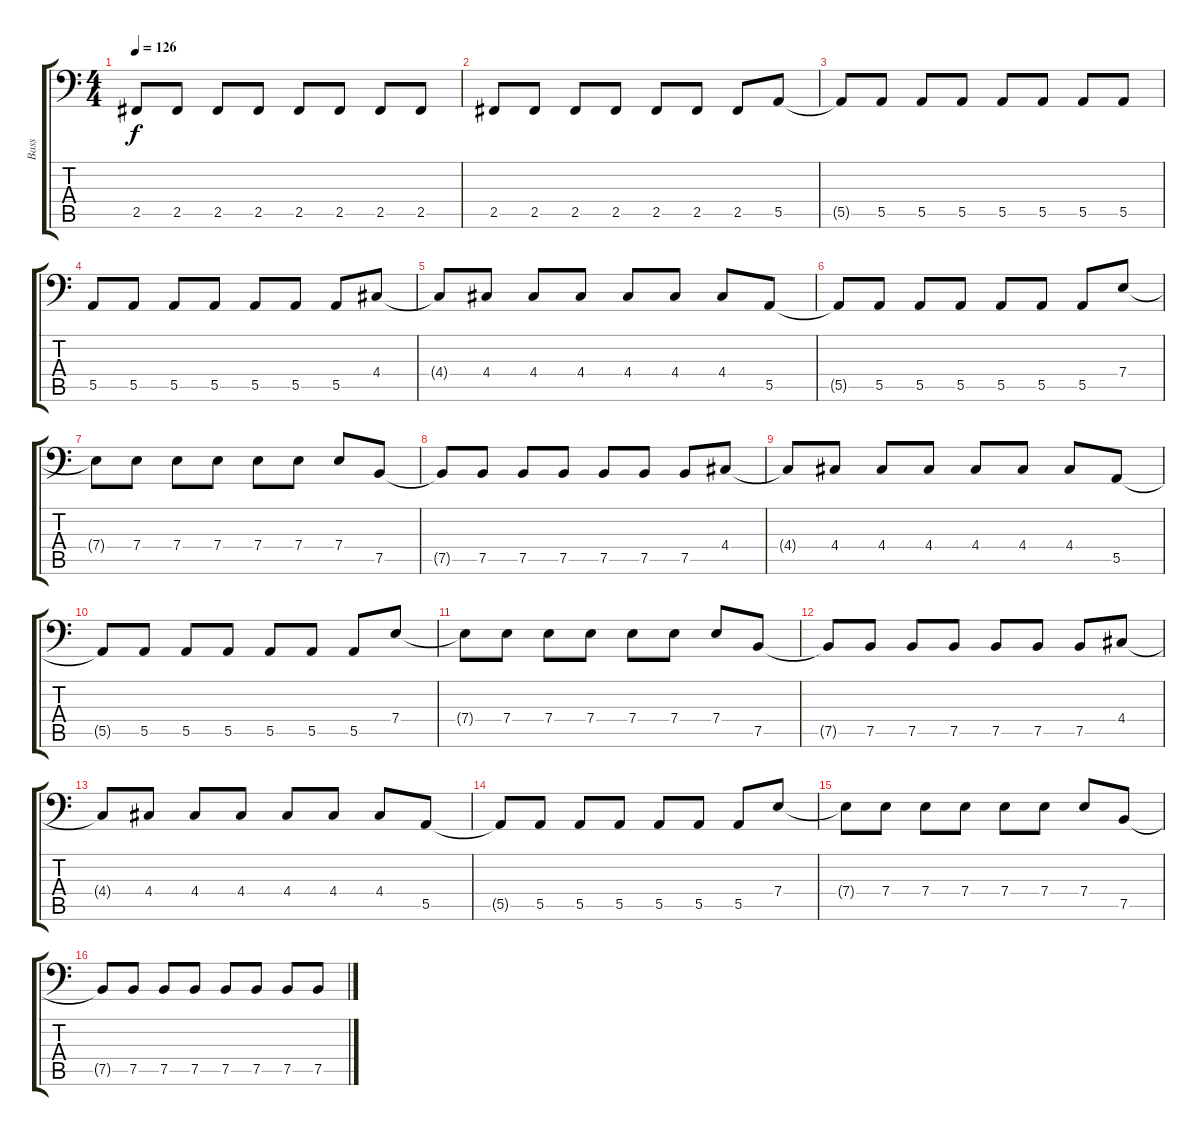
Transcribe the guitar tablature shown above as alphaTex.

\track ("Bass" "Bass") {instrument electricbassfinger}
\staff {score tabs}
\tuning (C3 G2 D2 A1 E1 B0) {hide}
\ts (4 4)
\tempo 126
\clef f4
\ks c
2.5{t}.8{dy f} 2.5.8 2.5.8 2.5.8 2.5.8 2.5.8 2.5.8 2.5.8 |
2.5.8 2.5.8 2.5.8 2.5.8 2.5.8 2.5.8 2.5.8 5.5.8 |
5.5{t}.8 5.5.8 5.5.8 5.5.8 5.5.8 5.5.8 5.5.8 5.5.8 |
5.5.8 5.5.8 5.5.8 5.5.8 5.5.8 5.5.8 5.5.8 4.4.8 |
4.4{t}.8 4.4.8 4.4.8 4.4.8 4.4.8 4.4.8 4.4.8 5.5.8 |
5.5{t}.8 5.5.8 5.5.8 5.5.8 5.5.8 5.5.8 5.5.8 7.4.8 |
7.4{t}.8 7.4.8 7.4.8 7.4.8 7.4.8 7.4.8 7.4.8 7.5.8 |
7.5{t}.8 7.5.8 7.5.8 7.5.8 7.5.8 7.5.8 7.5.8 4.4.8 |
4.4{t}.8 4.4.8 4.4.8 4.4.8 4.4.8 4.4.8 4.4.8 5.5.8 |
5.5{t}.8 5.5.8 5.5.8 5.5.8 5.5.8 5.5.8 5.5.8 7.4.8 |
7.4{t}.8 7.4.8 7.4.8 7.4.8 7.4.8 7.4.8 7.4.8 7.5.8 |
7.5{t}.8 7.5.8 7.5.8 7.5.8 7.5.8 7.5.8 7.5.8 4.4.8 |
4.4{t}.8 4.4.8 4.4.8 4.4.8 4.4.8 4.4.8 4.4.8 5.5.8 |
5.5{t}.8 5.5.8 5.5.8 5.5.8 5.5.8 5.5.8 5.5.8 7.4.8 |
7.4{t}.8 7.4.8 7.4.8 7.4.8 7.4.8 7.4.8 7.4.8 7.5.8 |
7.5{t}.8 7.5.8 7.5.8 7.5.8 7.5.8 7.5.8 7.5.8 7.5.8
